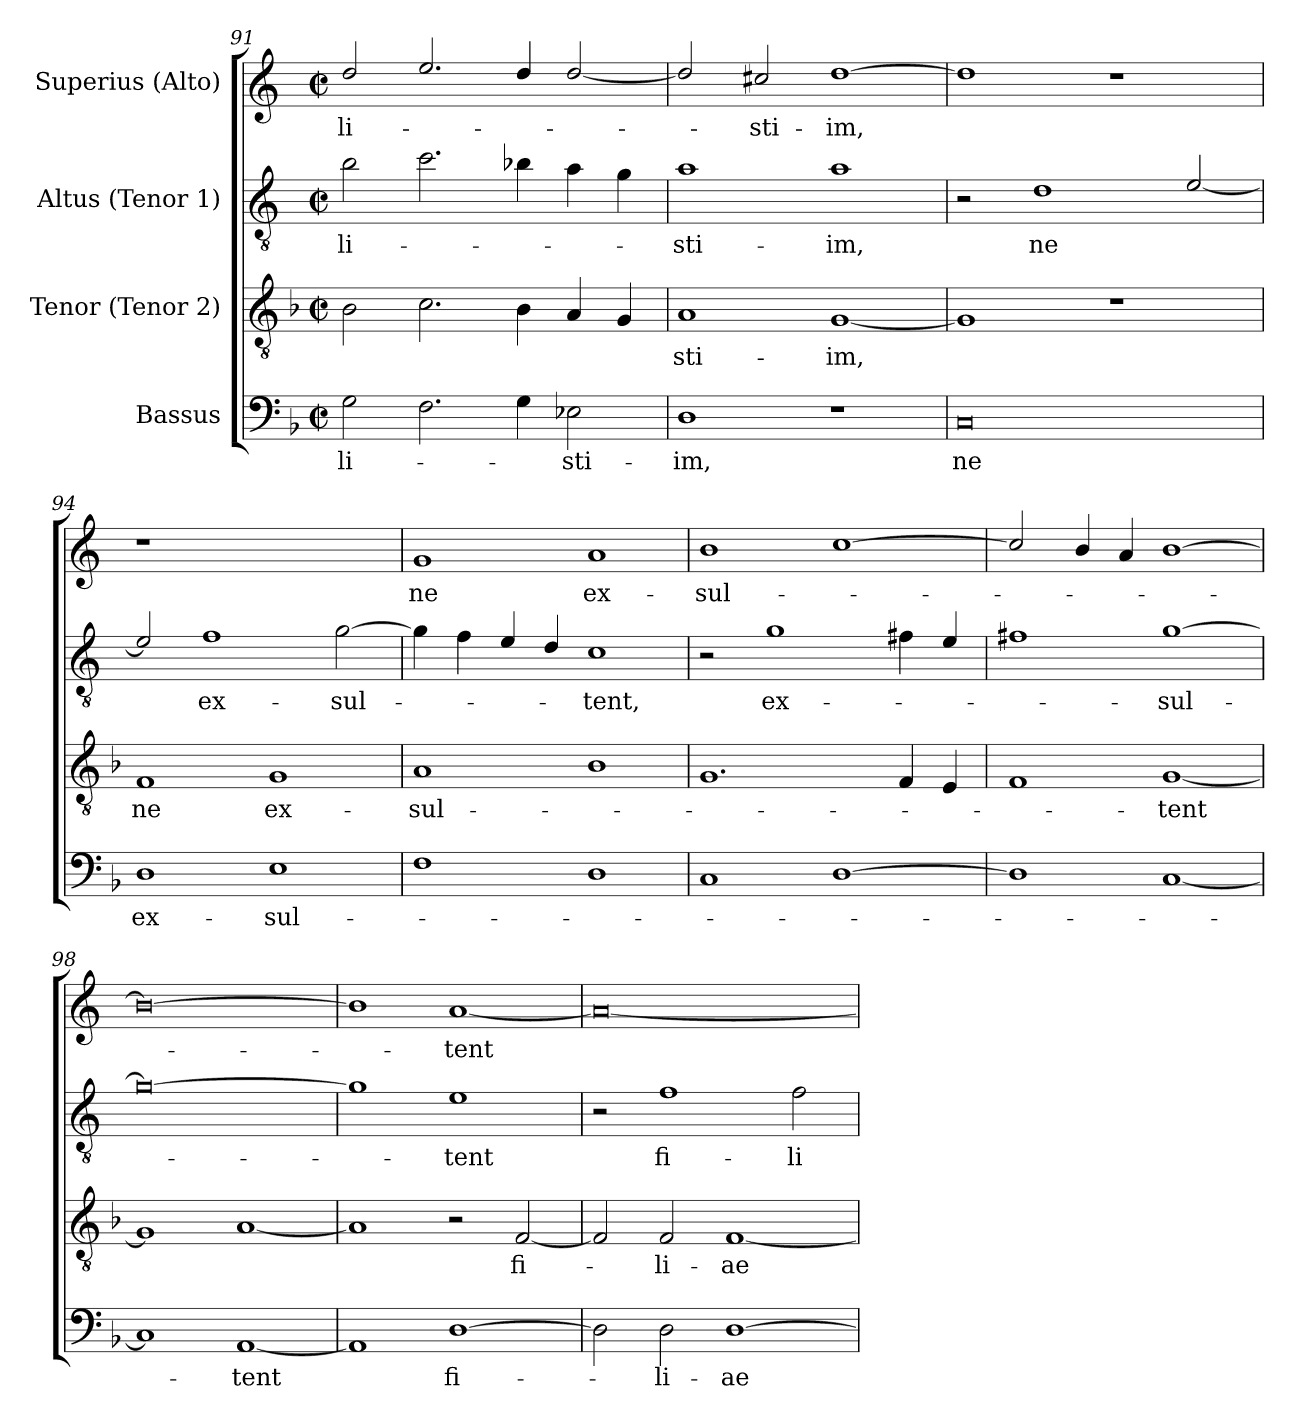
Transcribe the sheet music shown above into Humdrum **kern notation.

**kern	**text	**kern	**text	**kern	**text	**kern	**text
*part4	*part4	*part3	*part3	*part2	*part2	*part1	*part1
*staff4	*staff4	*staff3	*staff3	*staff2	*staff2	*staff1	*staff1
*I"Bassus	*	*I"Tenor (Tenor 2)	*	*I"Altus (Tenor 1)	*	*I"Superius (Alto)	*
*clefF4	*	*clefGv2	*	*clefGv2	*	*clefG2	*
*	*	*	*	*ITrd4c7	*	*ITrd4c7	*
*k[b-]	*	*k[b-]	*	*k[b-]	*	*k[b-]	*
*F:	*	*F:	*	*F:	*	*F:	*
*M2/2	*	*M2/2	*	*M2/2	*	*M2/2	*
*met(c|)	*	*met(c|)	*	*met(c|)	*	*met(c|)	*
=91	=91	=91	=91	=91	=91	=91	=91
!	!LO:LY:b	!	!	!	!LO:LY:b	!	!LO:LY:b
2G\	-li-	2B-\	.	2e\	-li-	2g/	-li-
2.F\	.	2.c\	.	2.f\	.	2.a/	.
4G\	.	4B-\	.	4e-X\	.	4g/	.
!	!LO:LY:b	!	!	!	!	!	!
2E-X\	-sti-	4A/	.	4d\	.	[2g/	.
.	.	4G/	.	4c\	.	.	.
=92	=92	=92	=92	=92	=92	=92	=92
!	!LO:LY:b	!	!LO:LY:b	!	!LO:LY:b	!	!
1D	-im,	1A	-sti-	1d	-sti-	2g/]	.
!	!	!	!	!	!	!	!LO:LY:b
.	.	.	.	.	.	2f#X/	-sti-
!	!	!	!LO:LY:b	!	!LO:LY:b	!	!LO:LY:b
1r	.	[1G	-im,	1d	-im,	[1g	-im,
=93	=93	=93	=93	=93	=93	=93	=93
!	!LO:LY:b	!	!	!	!	!	!
0C	ne	1G]	.	2r	.	1g]	.
!	!	!	!	!	!LO:LY:b	!	!
.	.	.	.	1G	ne	.	.
.	.	1r	.	.	.	1r	.
.	.	.	.	[2A/	.	.	.
=94	=94	=94	=94	=94	=94	=94	=94
!	!LO:LY:b	!	!LO:LY:b	!	!	!	!
1D	ex-	1F	ne	2A/]	.	1r	.
!	!	!	!	!	!LO:LY:b	!	!
.	.	.	.	1B-	ex-	.	.
!	!LO:LY:b	!	!LO:LY:b	!	!	!	!
1E	-sul-	1G	ex-	.	.	1ryy	.
!	!	!	!	!	!LO:LY:b	!	!
.	.	.	.	[2c\	-sul-	.	.
!!LO:LB:g=z
=95	=95	=95	=95	=95	=95	=95	=95
!	!	!	!LO:LY:b	!	!	!	!LO:LY:b
1F	.	1A	-sul-	4c\]	.	1c	ne
.	.	.	.	4B-\	.	.	.
.	.	.	.	4A/	.	.	.
.	.	.	.	4G/	.	.	.
!	!	!	!	!	!LO:LY:b	!	!LO:LY:b
1D	.	1B-	.	1F	-tent,	1d	ex-
=96	=96	=96	=96	=96	=96	=96	=96
!	!	!	!	!	!	!	!LO:LY:b
1C	.	1.G	.	2r	.	1e	-sul-
!	!	!	!	!	!LO:LY:b	!	!
.	.	.	.	1c	ex-	.	.
[1D	.	.	.	.	.	[1f	.
.	.	4F/	.	4Bn\	.	.	.
.	.	4E/	.	4A/	.	.	.
=97	=97	=97	=97	=97	=97	=97	=97
1D]	.	1F	.	1Bn	.	2f/]	.
.	.	.	.	.	.	4e/	.
.	.	.	.	.	.	4d/	.
!	!	!	!LO:LY:b	!	!LO:LY:b	!	!
[1C	.	[1G	-tent	[1c	-sul-	[1e	.
=98	=98	=98	=98	=98	=98	=98	=98
1C]	.	1G]	.	0c_	.	0e_	.
!	!LO:LY:b	!	!	!	!	!	!
[1AA	-tent	[1A	.	.	.	.	.
=99	=99	=99	=99	=99	=99	=99	=99
1AA]	.	1A]	.	1c]	.	1e]	.
!	!LO:LY:b	!	!	!	!LO:LY:b	!	!LO:LY:b
[1D	fi-	2r	.	1A	-tent	[1d	-tent
!	!	!	!LO:LY:b	!	!	!	!
.	.	[2F/	fi-	.	.	.	.
=100	=100	=100	=100	=100	=100	=100	=100
2D\]	.	2F/]	.	2r	.	0d_	.
!	!LO:LY:b	!	!LO:LY:b	!	!LO:LY:b	!	!
2D\	-li-	2F/	-li-	1B-	fi-	.	.
!	!LO:LY:b	!	!LO:LY:b	!	!	!	!
[1D	-ae	[1F	-ae	.	.	.	.
!	!	!	!	!	!LO:LY:b	!	!
.	.	.	.	2B-\	-li-	.	.
=	=	=	=	=	=	=	=
*-	*-	*-	*-	*-	*-	*-	*-
